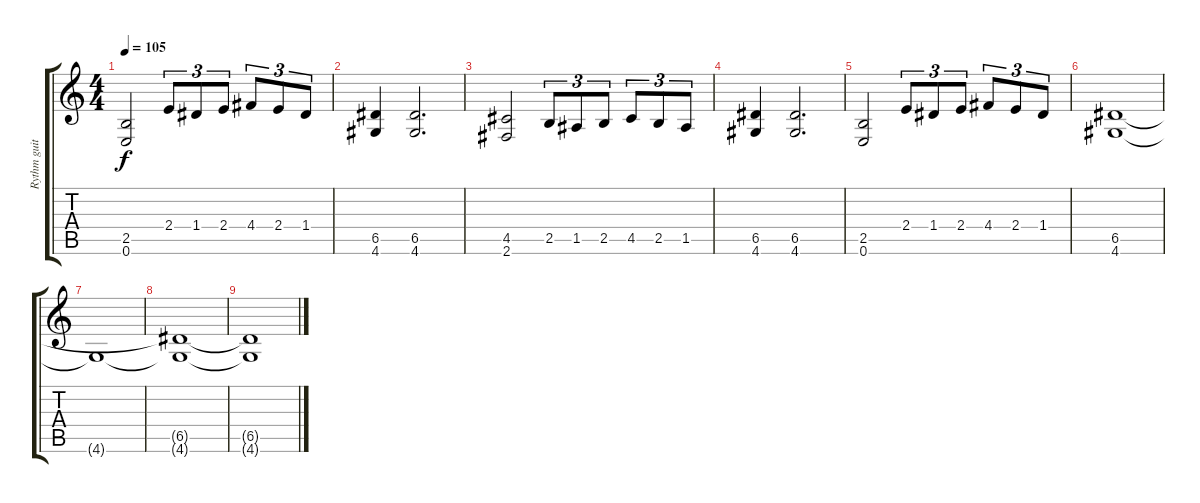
\track ("Rythm guitar" "Rythm guit") {instrument distortionguitar}
\staff {score tabs}
\tuning (E4 B3 G3 D3 A2 E2) {hide}
\ts (4 4)
\tempo 105
\clef g2
\ks c
(2.5 0.6).2{dy f} 2.4.8{tu (3 2)} 1.4.8{tu (3 2)} 2.4.8{tu (3 2)} 4.4.8{tu (3 2)} 2.4.8{tu (3 2)} 1.4.8{tu (3 2)} |
(6.5 4.6).4 (6.5 4.6).2{d} |
(4.5 2.6).2 2.5.8{tu (3 2)} 1.5.8{tu (3 2)} 2.5.8{tu (3 2)} 4.5.8{tu (3 2)} 2.5.8{tu (3 2)} 1.5.8{tu (3 2)} |
(6.5 4.6).4 (6.5 4.6).2{d} |
(2.5 0.6).2 2.4.8{tu (3 2)} 1.4.8{tu (3 2)} 2.4.8{tu (3 2)} 4.4.8{tu (3 2)} 2.4.8{tu (3 2)} 1.4.8{tu (3 2)} |
(6.5 4.6).1{volume 0} |
4.6{t}.1 |
(6.5{t} 4.6{t}).1 |
(6.5{t} 4.6{t}).1
